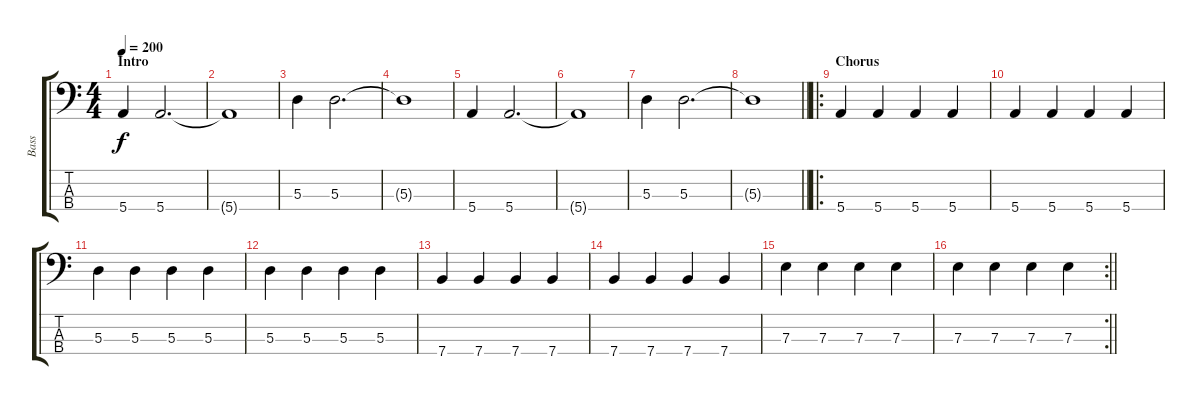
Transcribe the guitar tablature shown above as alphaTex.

\track ("Bass" "Bass") {instrument electricbassfinger}
\staff {score tabs}
\tuning (G2 D2 A1 E1) {hide}
\ts (4 4)
\section ("" "Intro")
\tempo 200
\clef f4
\ks c
5.4.4{dy f instrument electricbassfinger} 5.4.2{d} |
5.4{t}.1 |
5.3.4 5.3.2{d} |
5.3{t}.1 |
5.4.4 5.4.2{d} |
5.4{t}.1 |
5.3.4 5.3.2{d} |
\barLineRight lightlight
5.3{t}.1 |
\ro
\section ("" "Chorus")
5.4.4 5.4.4 5.4.4 5.4.4 |
5.4.4 5.4.4 5.4.4 5.4.4 |
5.3.4 5.3.4 5.3.4 5.3.4 |
5.3.4 5.3.4 5.3.4 5.3.4 |
7.4.4 7.4.4 7.4.4 7.4.4 |
7.4.4 7.4.4 7.4.4 7.4.4 |
7.3.4 7.3.4 7.3.4 7.3.4 |
\rc 2
\barLineRight lightlight
7.3.4 7.3.4 7.3.4 7.3.4
